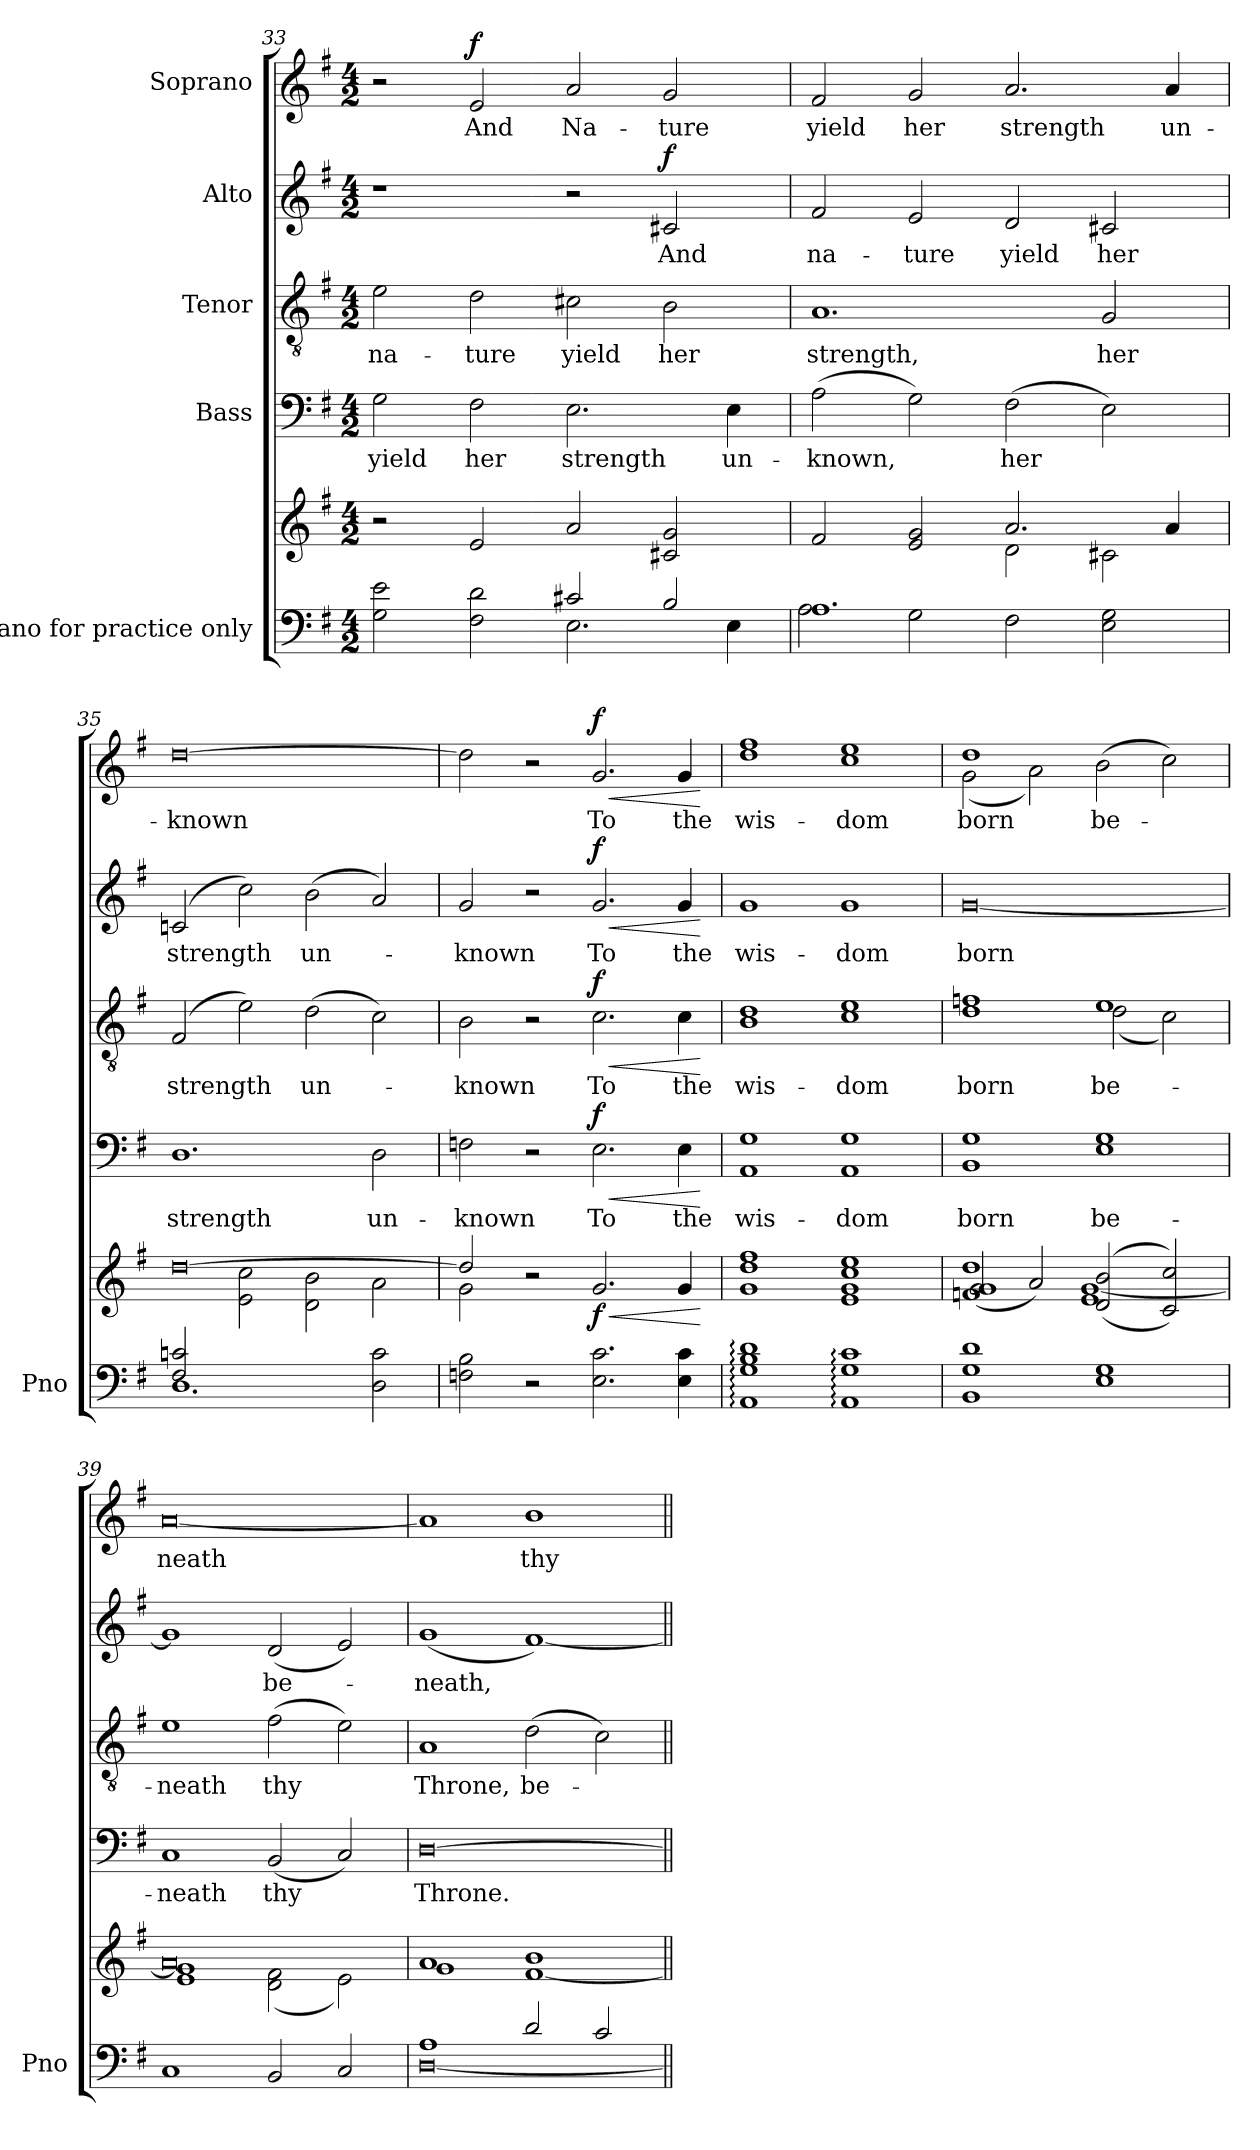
**kern	**kern	**dynam	**kern	**text	**dynam	**kern	**text	**dynam	**kern	**text	**dynam	**kern	**text	**dynam
*part5	*part5	*part5	*part4	*part4	*part4	*part3	*part3	*part3	*part2	*part2	*part2	*part1	*part1	*part1
*staff6	*staff5	*staff5/6	*staff4	*staff4	*staff4	*staff3	*staff3	*staff3	*staff2	*staff2	*staff2	*staff1	*staff1	*staff1
*I"Piano for practice only	*	*	*I"Bass	*	*	*I"Tenor	*	*	*I"Alto	*	*	*I"Soprano	*	*
*I'Pno	*	*	*	*	*	*	*	*	*	*	*	*	*	*
*clefF4	*clefG2	*	*clefF4	*	*	*clefGv2	*	*	*clefG2	*	*	*clefG2	*	*
*k[f#]	*k[f#]	*	*k[f#]	*	*	*k[f#]	*	*	*k[f#]	*	*	*k[f#]	*	*
*M4/2	*M4/2	*	*M4/2	*	*	*M4/2	*	*	*M4/2	*	*	*M4/2	*	*
=33	=33	=33	=33	=33	=33	=33	=33	=33	=33	=33	=33	=33	=33	=33
*^	*	*	*	*	*	*	*	*	*	*	*	*	*	*
!	!	!	!	!	!LO:LY:b	!	!	!LO:LY:b	!	!	!	!	!	!	!
2G\ 2e\	1ryy	2r	.	2G\	yield	.	2e\	na-	.	1r	.	.	2r	.	.
!	!	!	!	!	!LO:LY:b	!	!	!LO:LY:b	!	!	!	!	!	!LO:LY:b	!LO:DY:a
2F#\ 2d\	.	2e/	.	2F#\	her	.	2d\	-ture	.	.	.	.	2e/	And	f
!	!	!	!	!	!LO:LY:b	!	!	!LO:LY:b	!	!	!	!	!	!LO:LY:b	!
2c#X/	2.E\	2a/	.	2.E\	strength	.	2c#X\	yield	.	2r	.	.	2a/	Na-	.
!	!	!	!	!	!	!	!	!LO:LY:b	!	!	!LO:LY:b	!LO:DY:a	!	!LO:LY:b	!
2B/	.	2c#X/ 2g/	.	.	.	.	2B\	her	.	2c#X/	And	f	2g/	-ture	.
!	!	!	!	!	!LO:LY:b	!	!	!	!	!	!	!	!	!	!
.	4E\	.	.	4E\	un-	.	.	.	.	.	.	.	.	.	.
=34	=34	=34	=34	=34	=34	=34	=34	=34	=34	=34	=34	=34	=34	=34	=34
*	*	*^	*	*	*	*	*	*	*	*	*	*	*	*	*
!	!	!	!	!	!	!LO:LY:b	!	!	!LO:LY:b	!	!	!LO:LY:b	!	!	!LO:LY:b	!
1.A	2A\	2f#/	1ryy	.	(>2A\	-known,	.	1.A	strength,	.	2f#/	na-	.	2f#/	yield	.
!	!	!	!	!	!	!	!	!	!	!	!	!LO:LY:b	!	!	!LO:LY:b	!
.	2G\	2e/ 2g/	.	.	2G\)	.	.	.	.	.	2e/	-ture	.	2g/	her	.
!	!	!	!	!	!	!LO:LY:b	!	!	!	!	!	!LO:LY:b	!	!	!LO:LY:b	!
.	2F#\	2.a/	2d\	.	(>2F#\	her	.	.	.	.	2d/	yield	.	2.a/	strength	.
!	!	!	!	!	!	!	!	!	!LO:LY:b	!	!	!LO:LY:b	!	!	!	!
2ryy	2E\ 2G\	.	2c#X\	.	2E\)	.	.	2G/	her	.	2c#X/	her	.	.	.	.
!	!	!	!	!	!	!	!	!	!	!	!	!	!	!	!LO:LY:b	!
.	.	4a/	.	.	.	.	.	.	.	.	.	.	.	4a/	un-	.
=35	=35	=35	=35	=35	=35	=35	=35	=35	=35	=35	=35	=35	=35	=35	=35	=35
!	!	!	!	!	!	!LO:LY:b	!	!	!LO:LY:b	!	!	!LO:LY:b	!	!	!LO:LY:b	!
2F#/ 2cn/	1.D	[0dd	2ryy	.	1.D	strength	.	(>2F#/	strength	.	(>2cn/	strength	.	[0dd	-known	.
2ryy	.	.	2e\ 2cc\	.	.	.	.	2e\)	.	.	2cc\)	.	.	.	.	.
!	!	!	!	!	!	!	!	!	!LO:LY:b	!	!	!LO:LY:b	!	!	!	!
2ryy	.	.	2d\ 2b\	.	.	.	.	(>2d\	un-	.	(>2b\	un-	.	.	.	.
!	!	!	!	!	!	!LO:LY:b	!	!	!	!	!	!	!	!	!	!
2D\ 2c\	2ryy	.	2a\	.	2D\	un-	.	2c\)	.	.	2a/)	.	.	.	.	.
=36	=36	=36	=36	=36	=36	=36	=36	=36	=36	=36	=36	=36	=36	=36	=36	=36
!	!	!	!	!	!	!LO:LY:b	!	!	!LO:LY:b	!	!	!LO:LY:b	!	!	!	!
*v	*v	*	*	*	*	*	*	*	*	*	*	*	*	*	*	*
2Fn\ 2B\	2dd/]	2g\	.	2Fn\	-known	.	2B\	-known	.	2g/	-known	.	2dd\]	.	.
2r	2r	2ryy	.	2r	.	.	2r	.	.	2r	.	.	2r	.	.
!	!	!	!LO:HP:b	!	!LO:LY:b	!LO:HP:b	!	!LO:LY:b	!LO:HP:b	!	!LO:LY:b	!LO:HP:b	!	!LO:LY:b	!LO:HP:b
!	!	!	!LO:DY:n=1:b	!	!	!LO:DY:n=1:a	!	!	!LO:DY:n=1:a	!	!	!LO:DY:n=1:a	!	!	!LO:DY:n=1:a
2.E\ 2.c\	2.g/	1ryy	< f	2.E\	To	< f	2.c\	To	< f	2.g/	To	< f	2.g/	To	< f
!	!	!	!	!	!LO:LY:b	!	!	!LO:LY:b	!	!	!LO:LY:b	!	!	!LO:LY:b	!
4E\ 4c\	4g/	.	.	4E\	the	.	4c\	the	.	4g/	the	.	4g/	the	.
*	*v	*v	*	*	*	*	*	*	*	*	*	*	*	*	*
.	.	[	.	.	[	.	.	[	.	.	[	.	.	[
!!LO:PB:g=z
=37	=37	=37	=37	=37	=37	=37	=37	=37	=37	=37	=37	=37	=37	=37
*	*^	*	*^	*	*	*	*	*	*	*	*	*	*	*
!	!	!	!	!	!	!LO:LY:b	!	!	!LO:LY:b	!	!	!LO:LY:b	!	!	!LO:LY:b	!
1AA: 1G: 1B: 1d:	1dd 1ff#	1g	.	1G	1AA	wis-	.	1B 1d	wis-	.	1g	wis-	.	1dd 1ff#	wis-	.
!	!	!	!	!	!	!LO:LY:b	!	!	!LO:LY:b	!	!	!LO:LY:b	!	!	!LO:LY:b	!
1AA: 1G: 1c:	1cc 1ee	1e 1g	.	1G	1AA	-dom	.	1c 1e	-dom	.	1g	-dom	.	1cc 1ee	-dom	.
=38	=38	=38	=38	=38	=38	=38	=38	=38	=38	=38	=38	=38	=38	=38	=38	=38
!	!	!	!	!	!	!LO:LY:b	!	!	!LO:LY:b	!	!	!LO:LY:b	!	!	!LO:LY:b	!
*	*	*	*	*	*	*	*	*^	*	*	*	*	*	*^	*	*
1BB 1G 1d	1fn 1g 1dd	(<2g/	.	1G	1BB	born	.	1fn	1d	born	.	[0g	born	.	1dd	(<2g\	born	.
.	.	2a/)	.	.	.	.	.	.	.	.	.	.	.	.	.	2a\)	.	.
!	!	!	!	!	!	!LO:LY:b	!	!	!	!LO:LY:b	!	!	!	!	!	!	!LO:LY:b	!
1E 1G	(>(<2d/ 2b/	1e [1g	.	1G	1E	be-	.	1e	(<2d\	be-	.	.	.	.	1ryy	(>2b\	be-	.
.	2c/ 2cc/))	.	.	.	.	.	.	.	2c\)	.	.	.	.	.	.	2cc\)	.	.
*	*	*	*	*v	*v	*	*	*	*	*	*	*	*	*	*	*	*	*
=39	=39	=39	=39	=39	=39	=39	=39	=39	=39	=39	=39	=39	=39	=39	=39	=39	=39
!	!	!	!	!	!LO:LY:b	!	!	!	!LO:LY:b	!	!	!	!	!	!	!LO:LY:b	!
*	*	*	*	*	*	*	*v	*v	*	*	*	*	*	*v	*v	*	*
1C	0a	1e 1g]	.	1C	-neath	.	1e	-neath	.	1g]	.	.	[0a	neath	.
!	!	!	!	!	!LO:LY:b	!	!	!LO:LY:b	!	!	!LO:LY:b	!	!	!	!
2BB/	.	(<2d\ 2f#\	.	(<2BB/	thy	.	(>2f#\	thy	.	(<2d/	be-	.	.	.	.
2C/	.	2e\)	.	2C/)	.	.	2e\)	.	.	2e/)	.	.	.	.	.
=40	=40	=40	=40	=40	=40	=40	=40	=40	=40	=40	=40	=40	=40	=40	=40
*^	*	*	*	*	*	*	*	*	*	*	*	*	*	*	*
!	!	!	!	!	!	!LO:LY:b	!	!	!LO:LY:b	!	!	!LO:LY:b	!	!	!	!
1A	[0D	1a	1g	.	[0D	Throne.	.	1A	Throne,	.	(<1g	-neath,	.	1a]	.	.
!	!	!	!	!	!	!	!	!	!LO:LY:b	!	!	!	!	!	!LO:LY:b	!
2d/	.	1b	[1f#	.	.	.	.	(>2d\	be-	.	[1f#)	.	.	1b	thy	.
2c/	.	.	.	.	.	.	.	2c\)	.	.	.	.	.	.	.	.
*v	*v	*	*	*	*	*	*	*	*	*	*	*	*	*	*	*
*	*v	*v	*	*	*	*	*	*	*	*	*	*	*	*	*
=||	=||	=||	=||	=||	=||	=||	=||	=||	=||	=||	=||	=||	=||	=||
*-	*-	*-	*-	*-	*-	*-	*-	*-	*-	*-	*-	*-	*-	*-
